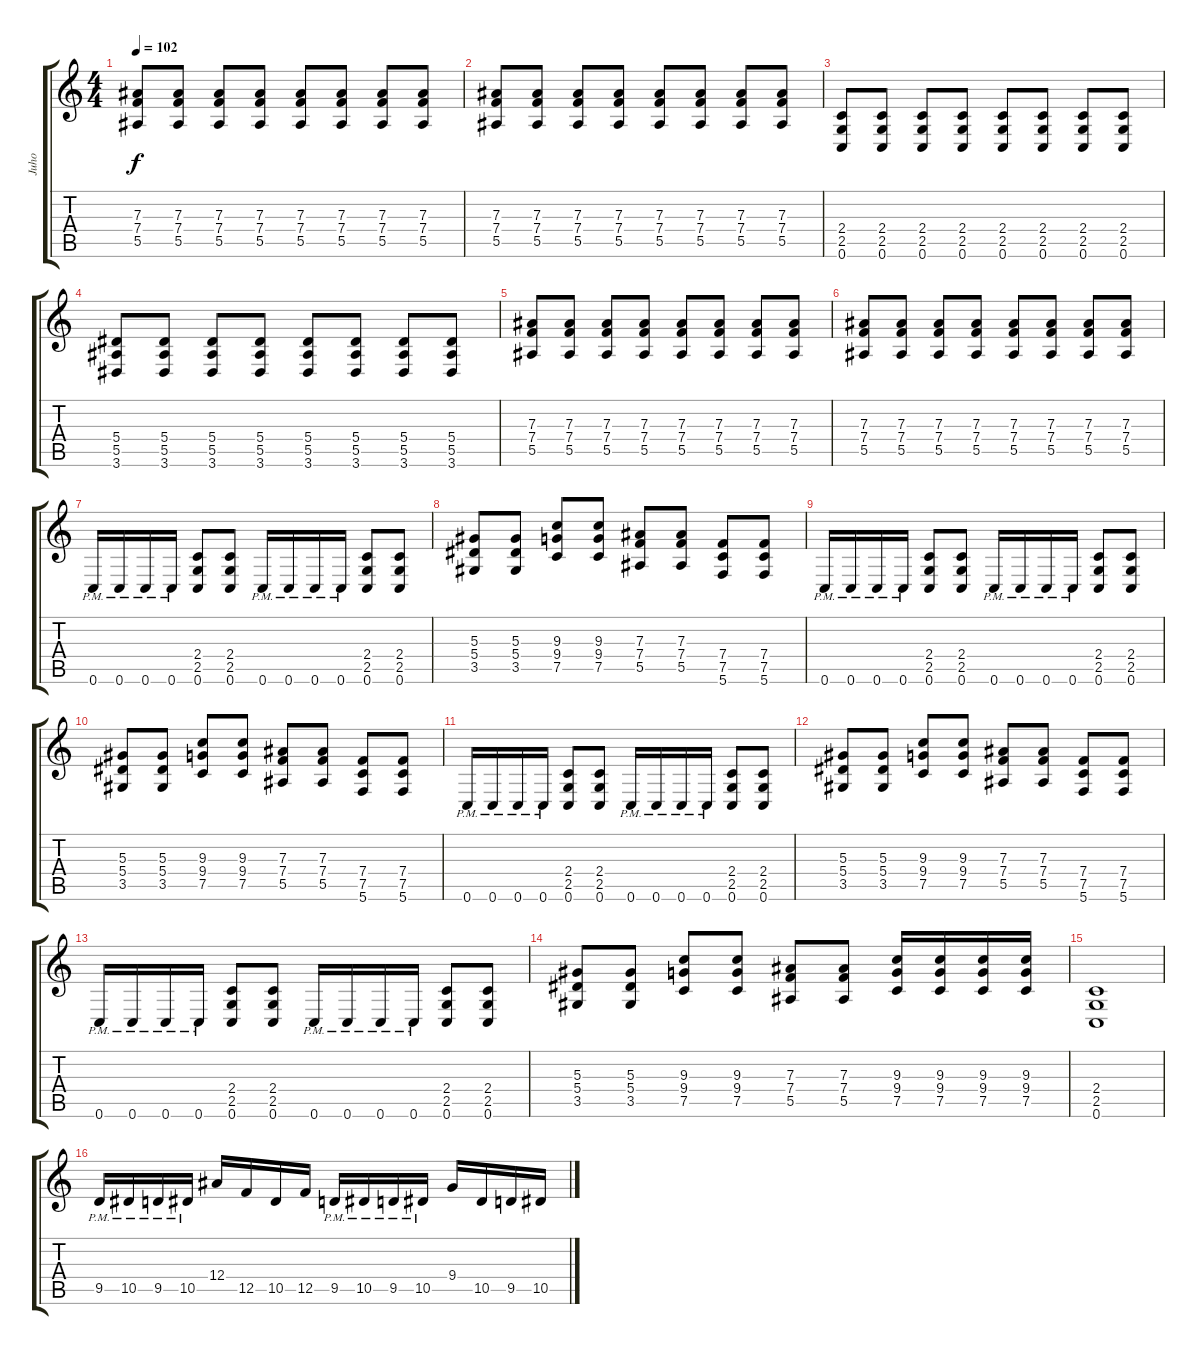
\track ("Juho" "Juho") {instrument distortionguitar}
\staff {score tabs}
\tuning (C4 G3 Eb3 Bb2 F2 C2) {hide}
\ts (4 4)
\tempo 102
\clef g2
\ks c
(7.3 7.4 5.5).8{dy f} (7.3 7.4 5.5).8 (7.3 7.4 5.5).8 (7.3 7.4 5.5).8 (7.3 7.4 5.5).8 (7.3 7.4 5.5).8 (7.3 7.4 5.5).8 (7.3 7.4 5.5).8 |
(7.3 7.4 5.5).8 (7.3 7.4 5.5).8 (7.3 7.4 5.5).8 (7.3 7.4 5.5).8 (7.3 7.4 5.5).8 (7.3 7.4 5.5).8 (7.3 7.4 5.5).8 (7.3 7.4 5.5).8 |
(2.4 2.5 0.6).8 (2.4 2.5 0.6).8 (2.4 2.5 0.6).8 (2.4 2.5 0.6).8 (2.4 2.5 0.6).8 (2.4 2.5 0.6).8 (2.4 2.5 0.6).8 (2.4 2.5 0.6).8 |
(5.4 5.5 3.6).8 (5.4 5.5 3.6).8 (5.4 5.5 3.6).8 (5.4 5.5 3.6).8 (5.4 5.5 3.6).8 (5.4 5.5 3.6).8 (5.4 5.5 3.6).8 (5.4 5.5 3.6).8 |
(7.3 7.4 5.5).8 (7.3 7.4 5.5).8 (7.3 7.4 5.5).8 (7.3 7.4 5.5).8 (7.3 7.4 5.5).8 (7.3 7.4 5.5).8 (7.3 7.4 5.5).8 (7.3 7.4 5.5).8 |
(7.3 7.4 5.5).8 (7.3 7.4 5.5).8 (7.3 7.4 5.5).8 (7.3 7.4 5.5).8 (7.3 7.4 5.5).8 (7.3 7.4 5.5).8 (7.3 7.4 5.5).8 (7.3 7.4 5.5).8 |
0.6{pm}.16 0.6{pm}.16 0.6{pm}.16 0.6{pm}.16 (2.4 2.5 0.6).8 (2.4 2.5 0.6).8 0.6{pm}.16 0.6{pm}.16 0.6{pm}.16 0.6{pm}.16 (2.4 2.5 0.6).8 (2.4 2.5 0.6).8 |
(5.3 5.4 3.5).8 (5.3 5.4 3.5).8 (9.3 9.4 7.5).8 (9.3 9.4 7.5).8 (7.3 7.4 5.5).8 (7.3 7.4 5.5).8 (7.4 7.5 5.6).8 (7.4 7.5 5.6).8 |
0.6{pm}.16 0.6{pm}.16 0.6{pm}.16 0.6{pm}.16 (2.4 2.5 0.6).8 (2.4 2.5 0.6).8 0.6{pm}.16 0.6{pm}.16 0.6{pm}.16 0.6{pm}.16 (2.4 2.5 0.6).8 (2.4 2.5 0.6).8 |
(5.3 5.4 3.5).8 (5.3 5.4 3.5).8 (9.3 9.4 7.5).8 (9.3 9.4 7.5).8 (7.3 7.4 5.5).8 (7.3 7.4 5.5).8 (7.4 7.5 5.6).8 (7.4 7.5 5.6).8 |
0.6{pm}.16 0.6{pm}.16 0.6{pm}.16 0.6{pm}.16 (2.4 2.5 0.6).8 (2.4 2.5 0.6).8 0.6{pm}.16 0.6{pm}.16 0.6{pm}.16 0.6{pm}.16 (2.4 2.5 0.6).8 (2.4 2.5 0.6).8 |
(5.3 5.4 3.5).8 (5.3 5.4 3.5).8 (9.3 9.4 7.5).8 (9.3 9.4 7.5).8 (7.3 7.4 5.5).8 (7.3 7.4 5.5).8 (7.4 7.5 5.6).8 (7.4 7.5 5.6).8 |
0.6{pm}.16 0.6{pm}.16 0.6{pm}.16 0.6{pm}.16 (2.4 2.5 0.6).8 (2.4 2.5 0.6).8 0.6{pm}.16 0.6{pm}.16 0.6{pm}.16 0.6{pm}.16 (2.4 2.5 0.6).8 (2.4 2.5 0.6).8 |
(5.3 5.4 3.5).8 (5.3 5.4 3.5).8 (9.3 9.4 7.5).8 (9.3 9.4 7.5).8 (7.3 7.4 5.5).8 (7.3 7.4 5.5).8 (9.3 9.4 7.5).16 (9.3 9.4 7.5).16 (9.3 9.4 7.5).16 (9.3 9.4 7.5).16 |
(2.4 2.5 0.6).1 |
9.5{pm}.16 10.5{pm}.16 9.5{pm}.16 10.5{pm}.16 12.4.16 12.5.16 10.5.16 12.5.16 9.5{pm}.16 10.5{pm}.16 9.5{pm}.16 10.5{pm}.16 9.4.16 10.5.16 9.5.16 10.5.16
